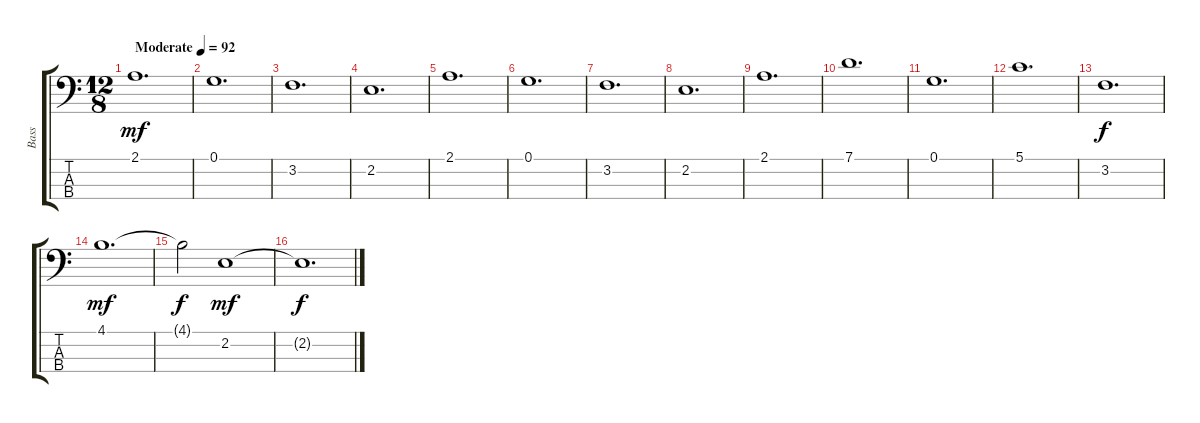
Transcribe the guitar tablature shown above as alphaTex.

\track ("Bass" "Bass") {mute instrument electricbassfinger}
\staff {score tabs}
\tuning (G2 D2 A1 E1) {hide}
\ts (12 8)
\tempo (92 "Moderate")
\clef f4
\ks c
2.1.1{d dy mf instrument electricbassfinger} |
0.1.1{d} |
3.2.1{d} |
2.2.1{d} |
2.1.1{d} |
0.1.1{d} |
3.2.1{d} |
2.2.1{d} |
2.1.1{d} |
7.1.1{d} |
0.1.1{d} |
5.1.1{d} |
3.2.1{d dy f} |
4.1.1{d dy mf} |
4.1{t}.2{dy f} 2.2.1{dy mf} |
2.2{t}.1{d dy f}
